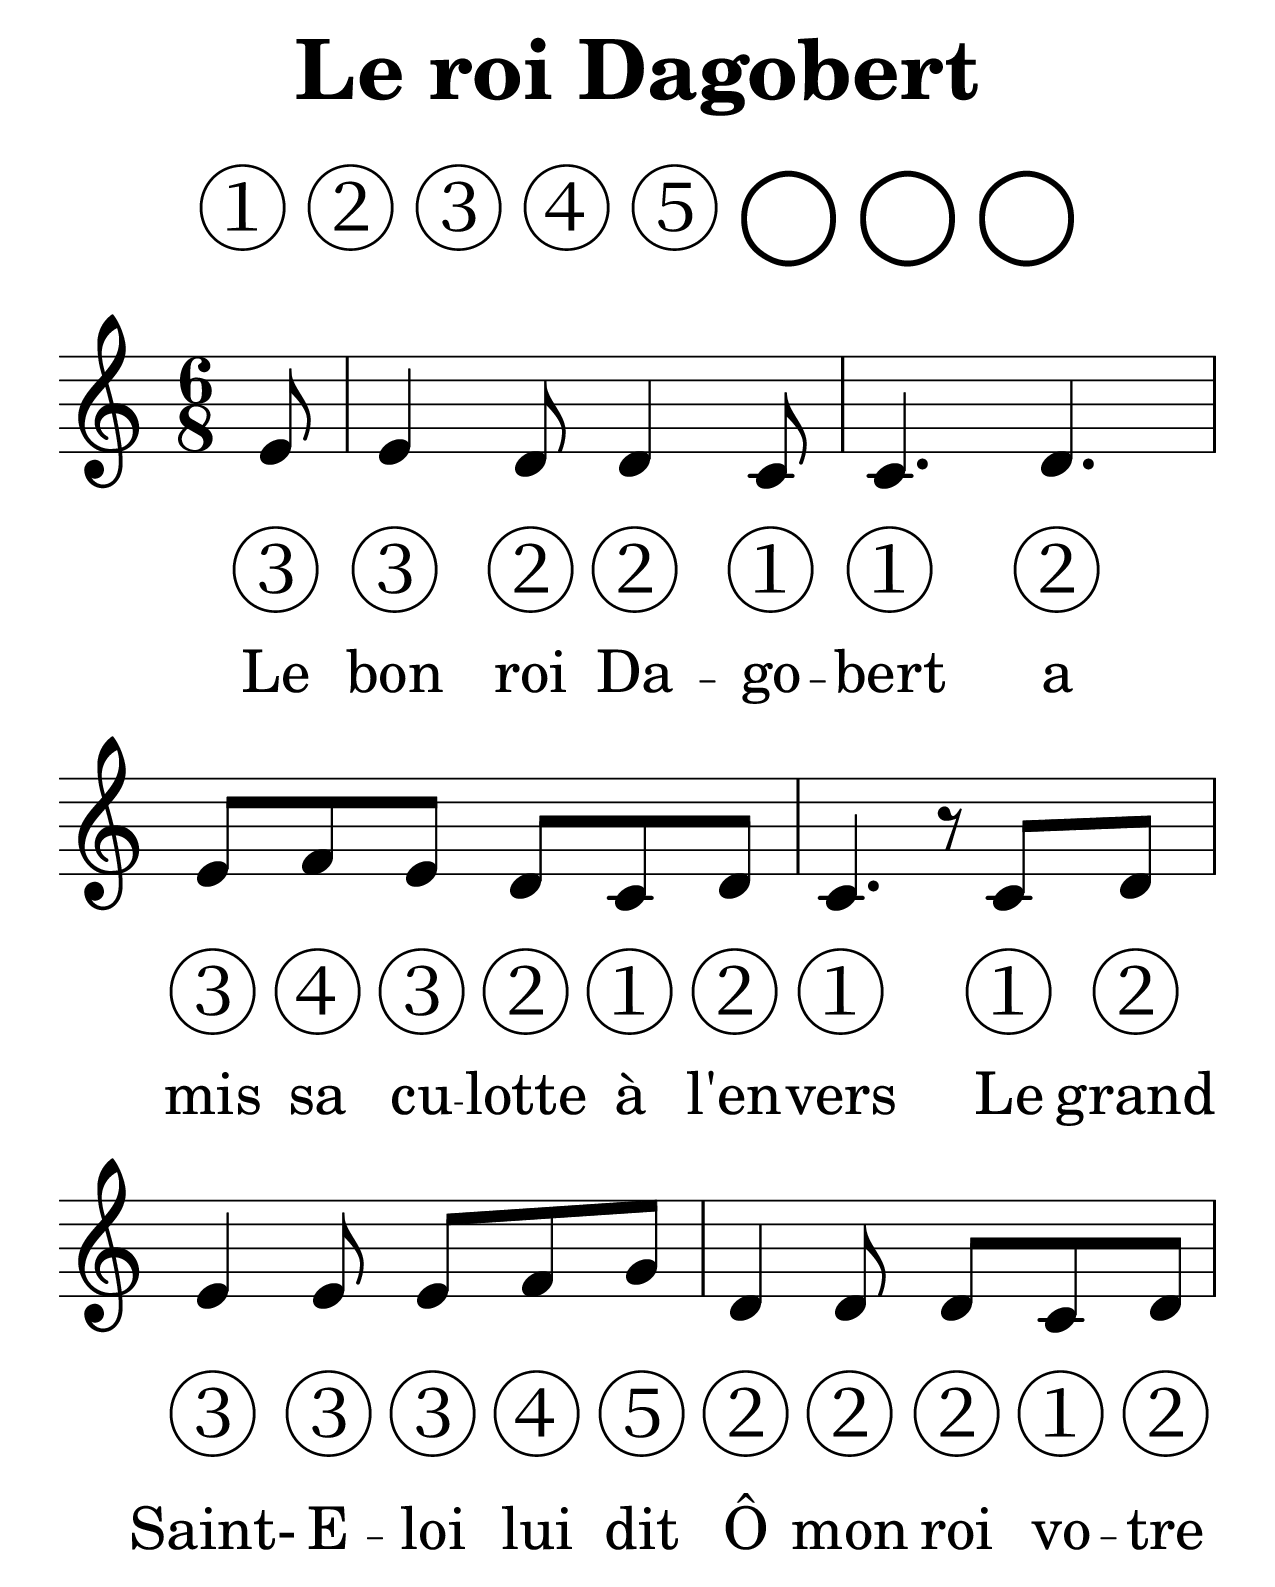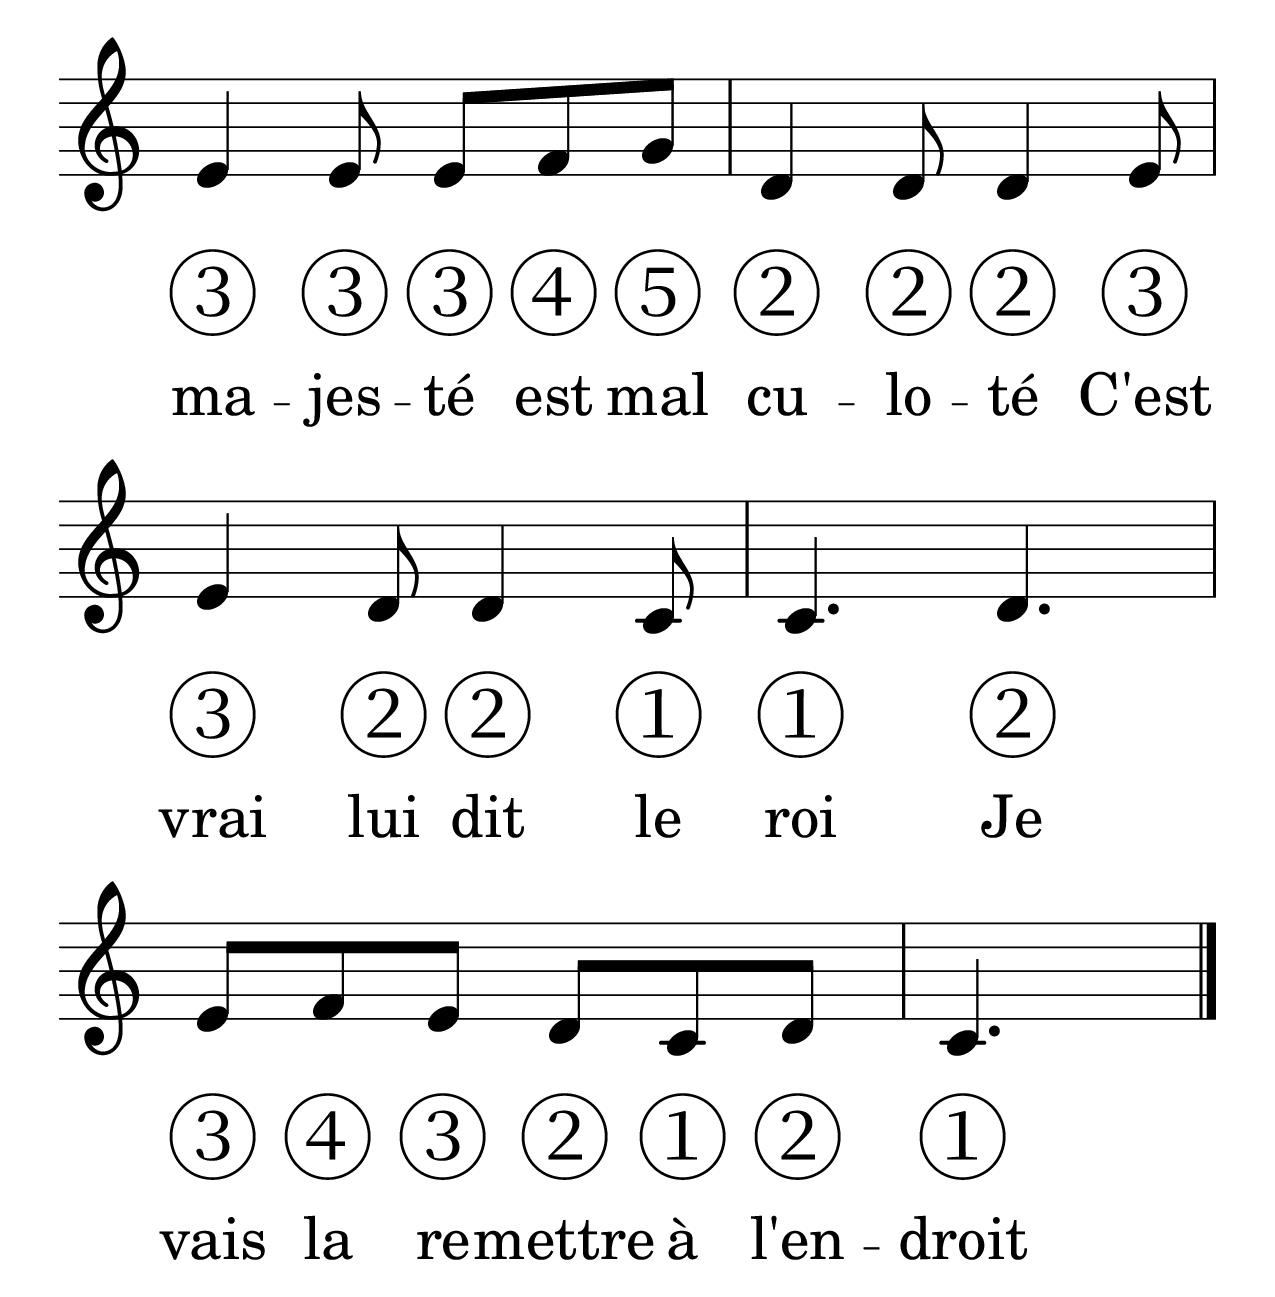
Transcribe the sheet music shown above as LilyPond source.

\version "2.18.2"
\include "common.ly"
\version "2.18.2"

% for reference
% ① ② ③ ④ ⑤ ⑥ ⑦ ⑧ ◯

% empty circles with bar number to colorize
oc = "①"
od = "②"
oe = "③"
of = "④"
og = "⑤"
oap = "⑥"
obp = "⑦"
ocp = "⑧"
oo = "◯"


% Adapted from typeset CC-by Jean-Michel Thiémonge @pianognu.blogspot.fr

\header {
 title = "Le roi Dagobert"
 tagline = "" 
}

\markup {
  \column {
  \vspace #0.5
  \fill-line { \column { \line { 
    \fontsize #5 { \oc \od \oe \of \og \oo \oo \oo}}}}
  \vspace #0.5
  }
}

\score {
\new Staff <<
  \relative c' {
    \key c \major
    \time 6/8
    \partial 8
    e8 e4 d8 d4 c8 c4. d
 e8 f e d c d  c4. r8  
 c d 
 e4 e8 e f g d4 d8 d
 c d
 e4 e8 e f g d4 d8 d4 
 e8 e4 d8 d4 c8 c4. d
 e8 f e d c d c4. \bar "|."   
  }

 \addlyrics {
    \set fontSize = #4
    \repeat "unfold" 2 {
    	\oe \oe \od \od \oc \oc \od 
        \oe \of \oe \od \oc \od \oc 
        \oc \od
        \oe \oe \oe \of \og \od \od \od
        \oc \od
	\oe \oe \oe \of \og \od \od \od
        \oe \oe \od \od \oc \oc \od
        \oe \of \oe \od \oc \od \oc
    }
 }


  \addlyrics{
   Le bon roi Da -- go -- bert a
 mis sa cu -- lotte à l'en -- vers
 Le grand Saint- E -- loi
 lui dit Ô mon roi
 vo -- tre ma -- jes -- té est mal cu -- lo -- té
 C'est vrai lui dit le roi Je vais la re -- mettre à l'en -- droit
  }
>>

\layout { }
\midi {
    \context {
      \Score
      tempoWholesPerMinute = #(ly:make-moment 100 4)
    }
  }

}
